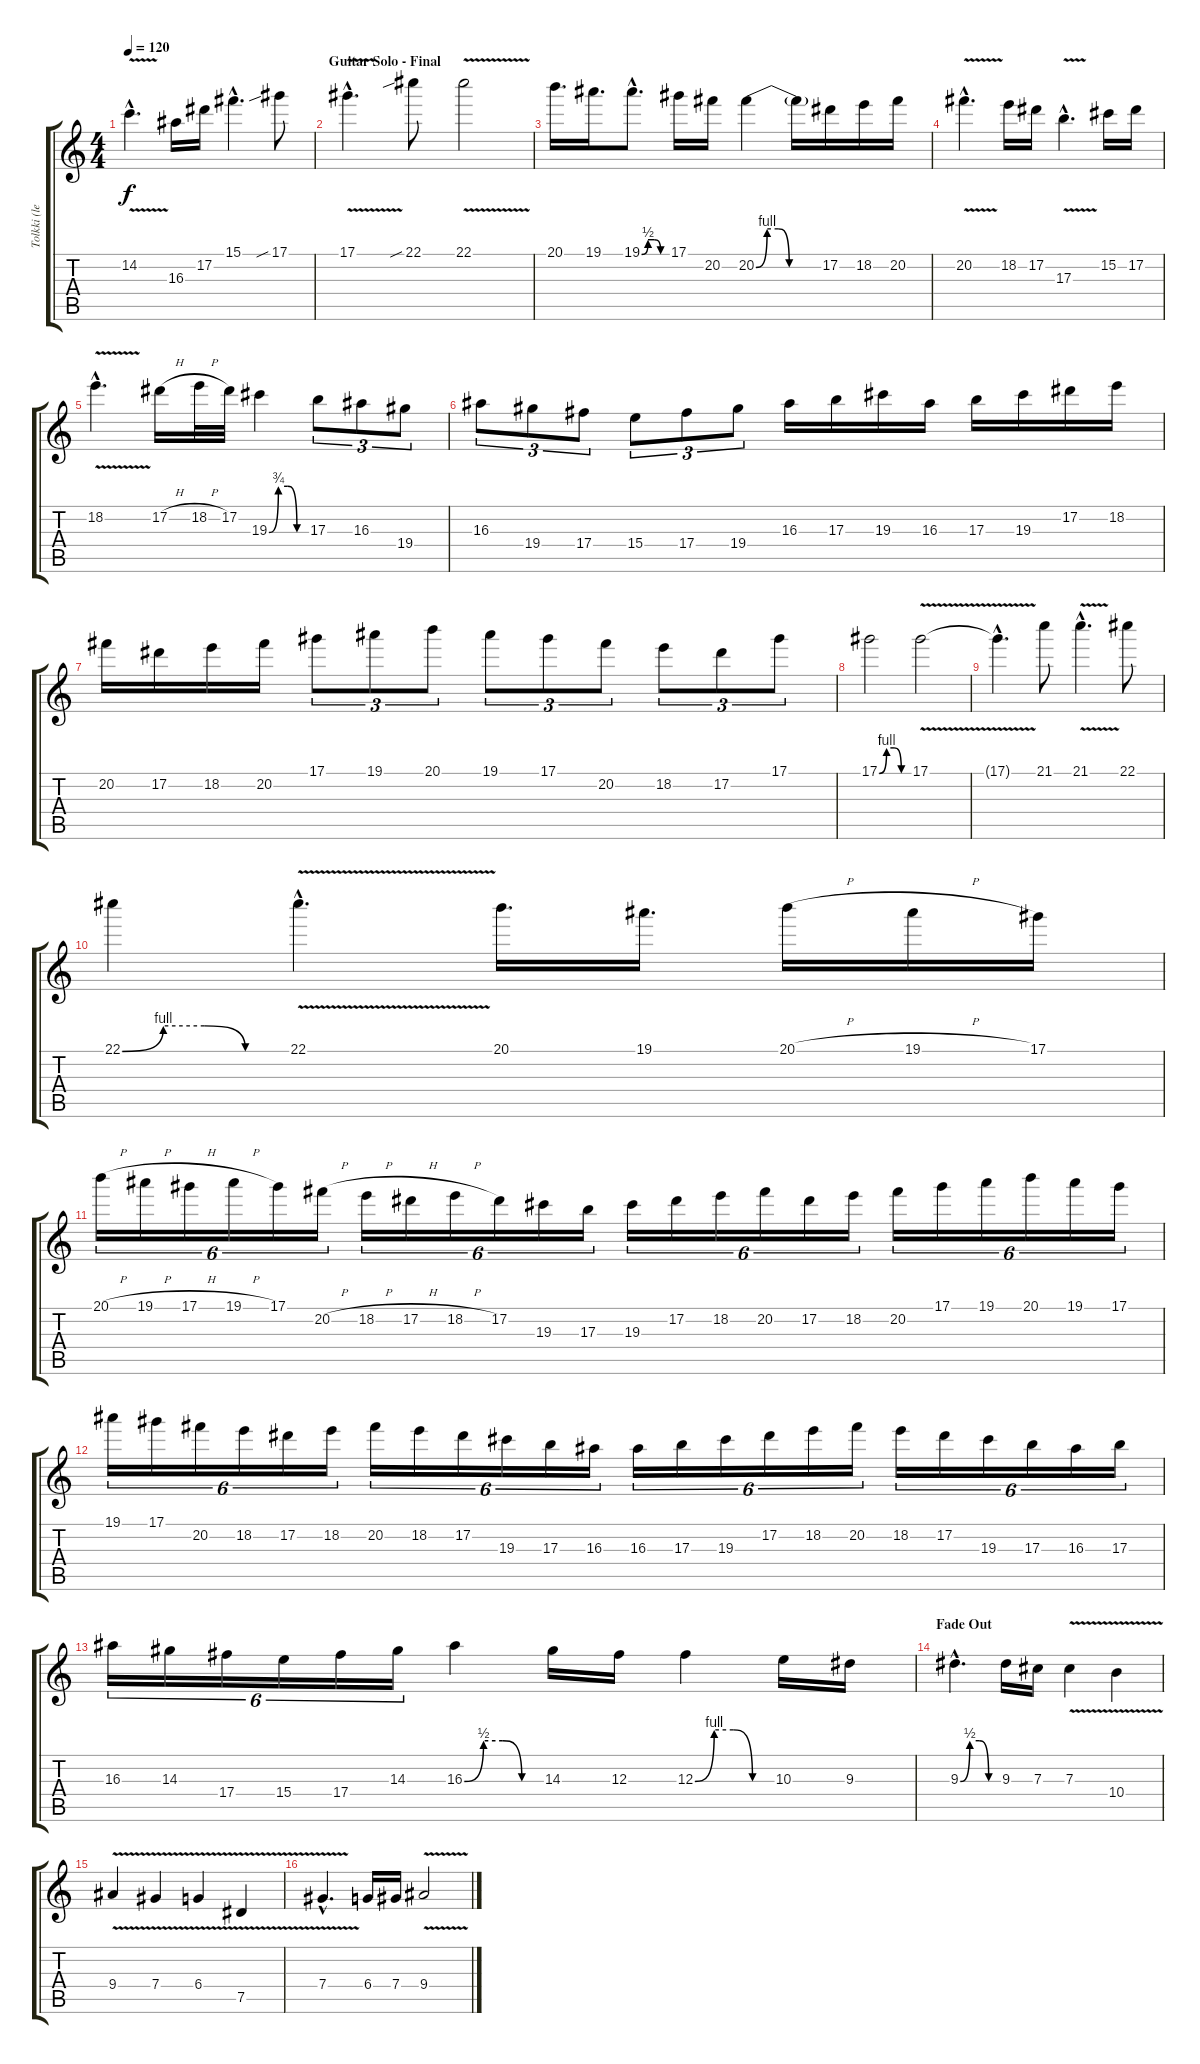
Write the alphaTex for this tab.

\track ("Tolkki (lead)" "Tolkki (le") {instrument overdrivenguitar}
\staff {score tabs}
\tuning (Eb4 Bb3 Gb3 Db3 Ab2 Eb2) {hide}
\ts (4 4)
\tempo 120
\clef g2
\ks c
14.2{v hac}.4{d dy f} 16.3.16 17.2.16 15.1{hac}.4{d} 17.1{sib}.8 |
\section ("" "Guitar Solo - Final")
17.1{v hac}.4{d} 22.1{sib}.8 22.1{v}.2 |
20.1.16{d} 19.1.16{d} 19.1{be (custom 0 0 15 2 30 2 45 0 60 0) hac}.8{d} 17.1.16 20.2.16 20.2{be (custom 0 0 10 4 20 4 30 0 60 0)}.4 20.2{t}.16 17.2.16 18.2.16 20.2.16 |
20.2{v hac}.4{d} 18.2.16 17.2.16 17.3{v hac}.4{d} 15.2.16 17.2.16 |
18.2{v hac}.4{d} 17.2{h}.16 18.2{h}.32 17.2.32 19.3{be (custom 0 0 15 3 30 3 45 0 60 0)}.4 17.3.8{tu (3 2)} 16.3.8{tu (3 2)} 19.4.8{tu (3 2)} |
16.3.8{tu (3 2)} 19.4.8{tu (3 2)} 17.4.8{tu (3 2)} 15.4.8{tu (3 2)} 17.4.8{tu (3 2)} 19.4.8{tu (3 2)} 16.3.16 17.3.16 19.3.16 16.3.16 17.3.16 19.3.16 17.2.16 18.2.16 |
20.2.16 17.2.16 18.2.16 20.2.16 17.1.8{tu (3 2)} 19.1.8{tu (3 2)} 20.1.8{tu (3 2)} 19.1.8{tu (3 2)} 17.1.8{tu (3 2)} 20.2.8{tu (3 2)} 18.2.8{tu (3 2)} 17.2.8{tu (3 2)} 17.1.8{tu (3 2)} |
17.1{be (custom 0 0 15 4 30 4 45 0 60 0)}.2 17.1{v}.2 |
17.1{hac t}.4{d} 21.1.8 21.1{v hac}.4{d} 22.1.8 |
22.1{be (custom 0 0 15 4 30 4 45 0 60 0)}.4 22.1{v hac}.4{d} 20.1.16{d} 19.1.16{d} 20.1{h}.16 19.1{h}.16 17.1.16 |
20.1{h}.16{tu (6 4)} 19.1{h}.16{tu (6 4)} 17.1{h}.16{tu (6 4)} 19.1{h}.16{tu (6 4)} 17.1.16{tu (6 4)} 20.2{h}.16{tu (6 4)} 18.2{h}.16{tu (6 4)} 17.2{h}.16{tu (6 4)} 18.2{h}.16{tu (6 4)} 17.2.16{tu (6 4)} 19.3.16{tu (6 4)} 17.3.16{tu (6 4)} 19.3.16{tu (6 4)} 17.2.16{tu (6 4)} 18.2.16{tu (6 4)} 20.2.16{tu (6 4)} 17.2.16{tu (6 4)} 18.2.16{tu (6 4)} 20.2.16{tu (6 4)} 17.1.16{tu (6 4)} 19.1.16{tu (6 4)} 20.1.16{tu (6 4)} 19.1.16{tu (6 4)} 17.1.16{tu (6 4)} |
19.1.16{tu (6 4)} 17.1.16{tu (6 4)} 20.2.16{tu (6 4)} 18.2.16{tu (6 4)} 17.2.16{tu (6 4)} 18.2.16{tu (6 4)} 20.2.16{tu (6 4)} 18.2.16{tu (6 4)} 17.2.16{tu (6 4)} 19.3.16{tu (6 4)} 17.3.16{tu (6 4)} 16.3.16{tu (6 4)} 16.3.16{tu (6 4)} 17.3.16{tu (6 4)} 19.3.16{tu (6 4)} 17.2.16{tu (6 4)} 18.2.16{tu (6 4)} 20.2.16{tu (6 4)} 18.2.16{tu (6 4)} 17.2.16{tu (6 4)} 19.3.16{tu (6 4)} 17.3.16{tu (6 4)} 16.3.16{tu (6 4)} 17.3.16{tu (6 4)} |
16.3.16{tu (6 4)} 14.3.16{tu (6 4)} 17.4.16{tu (6 4)} 15.4.16{tu (6 4)} 17.4.16{tu (6 4)} 14.3.16{tu (6 4)} 16.3{be (custom 0 0 15 2 30 2 45 0 60 0)}.4 14.3.16 12.3.16 12.3{be (custom 0 0 15 4 30 4 45 0 60 0)}.4 10.3.16 9.3.16 |
\section ("" "Fade Out")
9.3{be (custom 0 0 15 2 30 2 45 0 60 0) hac}.4{d volume 8} 9.3.16 7.3.16 7.3{v}.4 10.4{v}.4 |
9.4{v}.4 7.4{v}.4 6.4{v}.4 7.5{v}.4 |
7.4{v hac}.4{d} 6.4.16 7.4.16 9.4{v}.2
